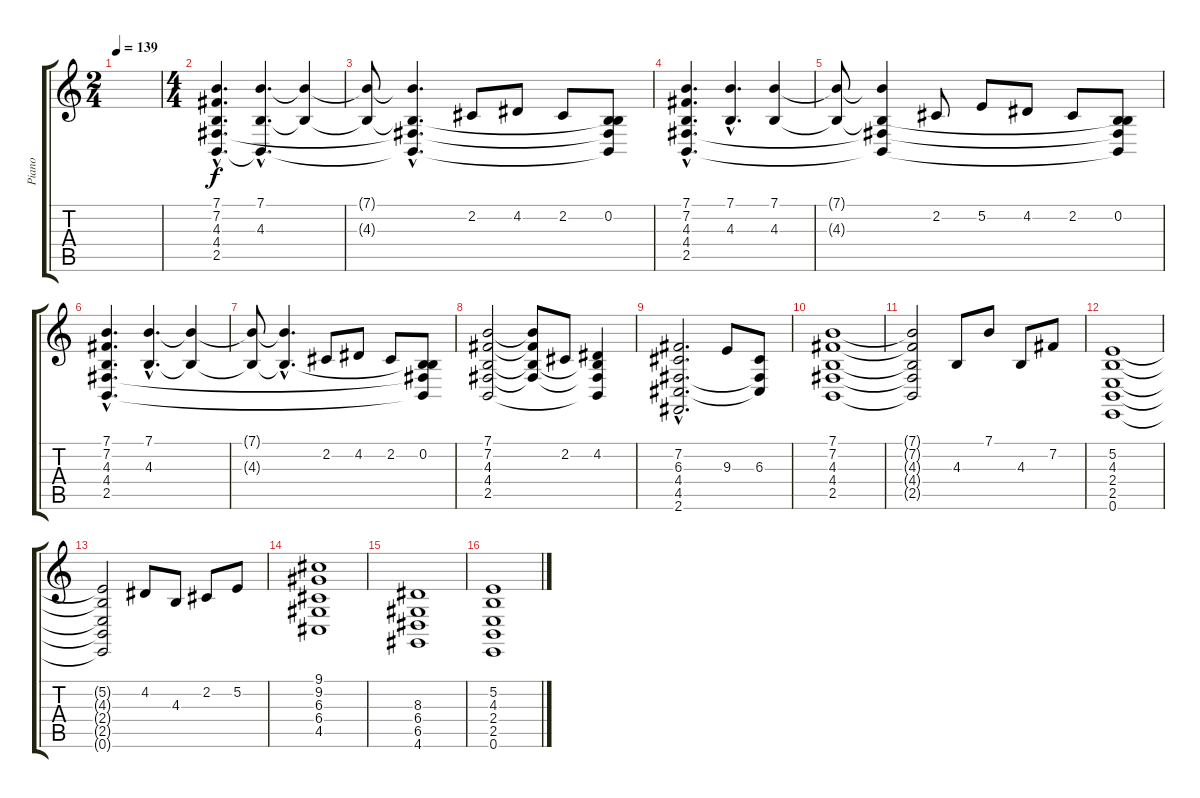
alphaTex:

\track ("Piano" "Piano") {instrument electricgrandpiano}
\staff {score tabs}
\tuning (E4 B3 G3 D3 A2 E2) {hide}
\ts (2 4)
\tempo 139
\clef g2
\ks c
|
\ts (4 4)
(7.1{hac} 7.2{hac} 4.3{hac} 4.4{hac} 2.5{hac}).4{d} (7.1{hac} 4.3{hac} 2.5{hac t}).4{d} (7.1{t} 4.3{t}).4 |
(7.1{t} 4.3{t}).8 (7.1{hac t} 4.3{hac t} 4.4{hac t} 2.5{hac t}).4{d} 2.2.8 4.2.8 2.2.8 (0.2 4.3{t} 4.4{t} 2.5{t}).8 |
(7.1{hac} 7.2{hac} 4.3{hac} 4.4{hac} 2.5{hac}).4{d} (7.1{hac} 4.3{hac}).4{d} (7.1 4.3).4 |
(7.1{t} 4.3{t}).8 (7.1{t} 4.3{t} 4.4{t} 2.5{t}).4 2.2.8 5.2.8 4.2.8 2.2.8 (0.2 4.3{t} 4.4{t} 2.5{t}).8 |
(7.1{hac} 7.2{hac} 4.3{hac} 4.4{hac} 2.5{hac}).4{d} (7.1{hac} 4.3{hac}).4{d} (7.1{t} 4.3{t}).4 |
(7.1{t} 4.3{t}).8 (7.1{hac t} 4.3{hac t}).4{d} 2.2.8 4.2.8 2.2.8 (0.2 4.3{t} 4.4{t} 2.5{t}).8 |
(7.1 7.2 4.3 4.4 2.5).2 (7.1{t} 7.2{t} 4.3{t} 4.4{t}).8 2.2.8 (4.2 4.3{t} 4.4{t} 2.5{t}).4 |
(7.2{hac} 6.3{hac} 4.4{hac} 4.5{hac} 2.6{hac}).2{d} 9.3.8 (6.3 4.4{t} 4.5{t}).8 |
(7.1 7.2 4.3 4.4 2.5).1 |
(7.1{t} 7.2{t} 4.3{t} 4.4{t} 2.5{t}).2 4.3.8 7.1.8 4.3.8 7.2.8 |
(5.2 4.3 2.4 2.5 0.6).1 |
(5.2{t} 4.3{t} 2.4{t} 2.5{t} 0.6{t}).2 4.2.8 4.3.8 2.2.8 5.2.8 |
(9.1 9.2 6.3 6.4 4.5).1 |
(8.3 6.4 6.5 4.6).1 |
(5.2 4.3 2.4 2.5 0.6).1
